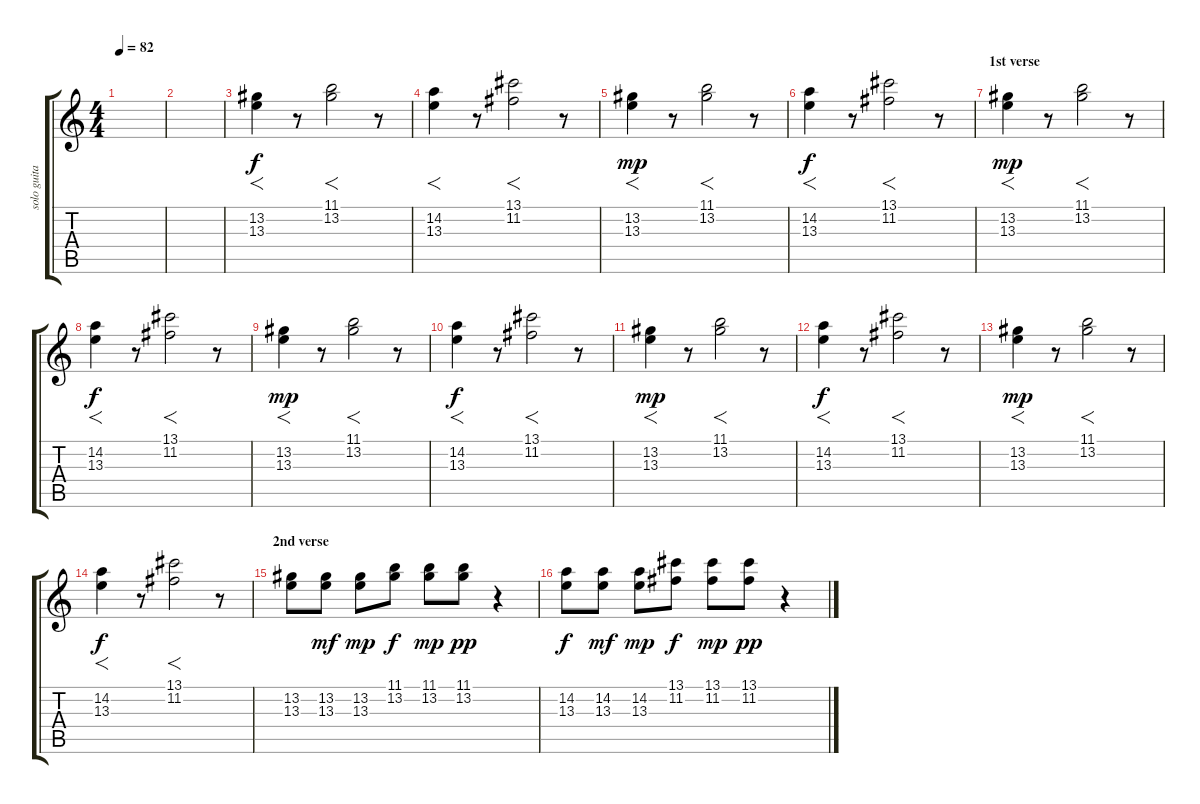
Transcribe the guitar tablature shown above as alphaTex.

\track ("solo guitar (joshua homme)" "solo guita") {instrument overdrivenguitar}
\staff {score tabs}
\tuning (C4 G3 Eb3 Bb2 F2 C2) {hide}
\ts (4 4)
\tempo 82
\clef g2
\ks c
|
|
(13.2 13.3).4{f} r.8 (11.1 13.2).2{f} r.8 |
(14.2 13.3).4{f dy f} r.8 (13.1 11.2).2{f} r.8 |
(13.2 13.3).4{f dy mp} r.8 (11.1 13.2).2{f} r.8 |
(14.2 13.3).4{f dy f} r.8 (13.1 11.2).2{f} r.8 |
\section ("" "1st verse")
(13.2 13.3).4{f dy mp} r.8 (11.1 13.2).2{f} r.8 |
(14.2 13.3).4{f dy f} r.8 (13.1 11.2).2{f} r.8 |
(13.2 13.3).4{f dy mp} r.8 (11.1 13.2).2{f} r.8 |
(14.2 13.3).4{f dy f} r.8 (13.1 11.2).2{f} r.8 |
(13.2 13.3).4{f dy mp} r.8 (11.1 13.2).2{f} r.8 |
(14.2 13.3).4{f dy f} r.8 (13.1 11.2).2{f} r.8 |
(13.2 13.3).4{f dy mp} r.8 (11.1 13.2).2{f} r.8 |
(14.2 13.3).4{f dy f} r.8 (13.1 11.2).2{f} r.8 |
\section ("" "2nd verse")
(13.2 13.3).8{volume 13} (13.2 13.3).8{dy mf} (13.2 13.3).8{dy mp} (11.1 13.2).8{dy f} (11.1 13.2).8{dy mp} (11.1 13.2).8{dy pp} r.4 |
(14.2 13.3).8{dy f} (14.2 13.3).8{dy mf} (14.2 13.3).8{dy mp} (13.1 11.2).8{dy f} (13.1 11.2).8{dy mp} (13.1 11.2).8{dy pp} r.4
